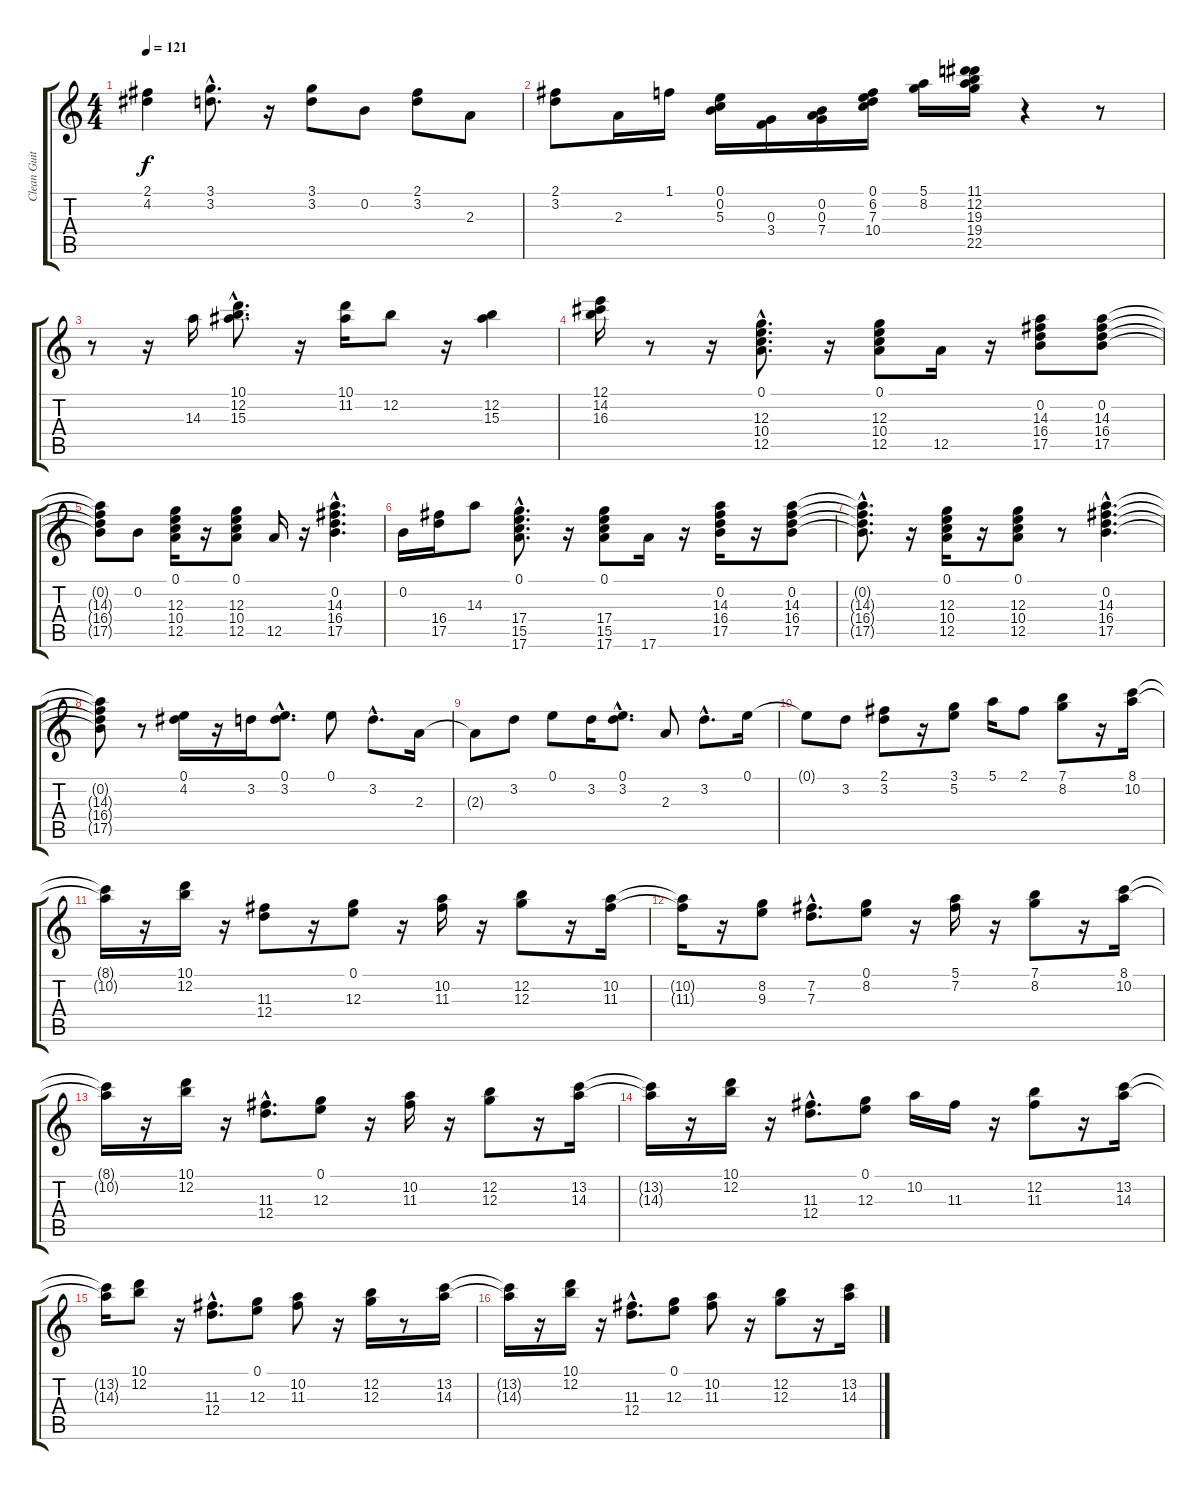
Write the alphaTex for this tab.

\track ("Clean Guitar" "Clean Guit") {instrument electricguitarclean}
\staff {score tabs}
\tuning (E4 B3 G3 D3 A2 E2) {hide}
\ts (4 4)
\tempo 121
\clef g2
\ks c
(2.1 4.2).4{dy f} (3.1{hac} 3.2{hac}).8{d} r.16 (3.1 3.2).8 0.2.8 (2.1 3.2).8 2.3.8 |
(2.1 3.2).8 2.3.16 1.1.16 (0.1 0.2 5.3).16 (0.3 3.4).16 (0.2 0.3 7.4).16 (0.1 6.2 7.3 10.4).16 (5.1 8.2).16 (11.1 12.2 19.3 19.4 22.5).16 r.4 r.8 |
r.8 r.16 14.3.16 (10.1{hac} 12.2{hac} 15.3{hac}).8{d} r.16 (10.1 11.2).16 12.2.8 r.16 (12.2 15.3).4 |
(12.1 14.2 16.3).16 r.8 r.16 (0.1{hac} 12.3{hac} 10.4{hac} 12.5{hac}).8{d} r.16 (0.1 12.3 10.4 12.5).8 12.5.16 r.16 (0.2 14.3 16.4 17.5).8 (0.2 14.3 16.4 17.5).8 |
(0.2{t} 14.3{t} 16.4{t} 17.5{t}).8 0.2.8 (0.1 12.3 10.4 12.5).16 r.16 (0.1 12.3 10.4 12.5).8 12.5.16 r.16 (0.2{hac} 14.3{hac} 16.4{hac} 17.5{hac}).4{d} |
0.2.16 (16.4 17.5).16 14.3.8 (0.1{hac} 17.4{hac} 15.5{hac} 17.6{hac}).8{d} r.16 (0.1 17.4 15.5 17.6).8 17.6.16 r.16 (0.2 14.3 16.4 17.5).16 r.16 (0.2 14.3 16.4 17.5).8 |
(0.2{hac t} 14.3{hac t} 16.4{hac t} 17.5{hac t}).8{d} r.16 (0.1 12.3 10.4 12.5).16 r.16 (0.1 12.3 10.4 12.5).8 r.8 (0.2{hac} 14.3{hac} 16.4{hac} 17.5{hac}).4{d} |
(0.2{t} 14.3{t} 16.4{t} 17.5{t}).8 r.8 (0.1 4.2).16 r.16 3.2.16 (0.1{hac} 3.2{hac}).8{d} 0.1.8 3.2{hac}.8{d} 2.3.16 |
2.3{t}.8 3.2.8 0.1.8 3.2.16 (0.1{hac} 3.2{hac}).8{d} 2.3.8 3.2{hac}.8{d} 0.1.16 |
0.1{t}.8 3.2.8 (2.1 3.2).8 r.16 (3.1 5.2).8 5.1.16 2.1.8 (7.1 8.2).8 r.16 (8.1 10.2).16 |
(8.1{t} 10.2{t}).16 r.16 (10.1 12.2).16 r.16 (11.3 12.4).8 r.16 (0.1 12.3).8 r.16 (10.2 11.3).16 r.16 (12.2 12.3).8 r.16 (10.2 11.3).16 |
(10.2{t} 11.3{t}).16 r.16 (8.2 9.3).8 (7.2{hac} 7.3{hac}).8{d} (0.1 8.2).8 r.16 (5.1 7.2).16 r.16 (7.1 8.2).8 r.16 (8.1 10.2).16 |
(8.1{t} 10.2{t}).16 r.16 (10.1 12.2).16 r.16 (11.3{hac} 12.4{hac}).8{d} (0.1 12.3).8 r.16 (10.2 11.3).16 r.16 (12.2 12.3).8 r.16 (13.2 14.3).16 |
(13.2{t} 14.3{t}).16 r.16 (10.1 12.2).16 r.16 (11.3{hac} 12.4{hac}).8{d} (0.1 12.3).8 10.2.16 11.3.16 r.16 (12.2 11.3).8 r.16 (13.2 14.3).16 |
(13.2{t} 14.3{t}).16 (10.1 12.2).8 r.16 (11.3{hac} 12.4{hac}).8{d} (0.1 12.3).8 (10.2 11.3).8 r.16 (12.2 12.3).16 r.8 (13.2 14.3).16 |
(13.2{t} 14.3{t}).16 r.16 (10.1 12.2).16 r.16 (11.3{hac} 12.4{hac}).8{d} (0.1 12.3).8 (10.2 11.3).8 r.16 (12.2 12.3).8 r.16 (13.2 14.3).16
